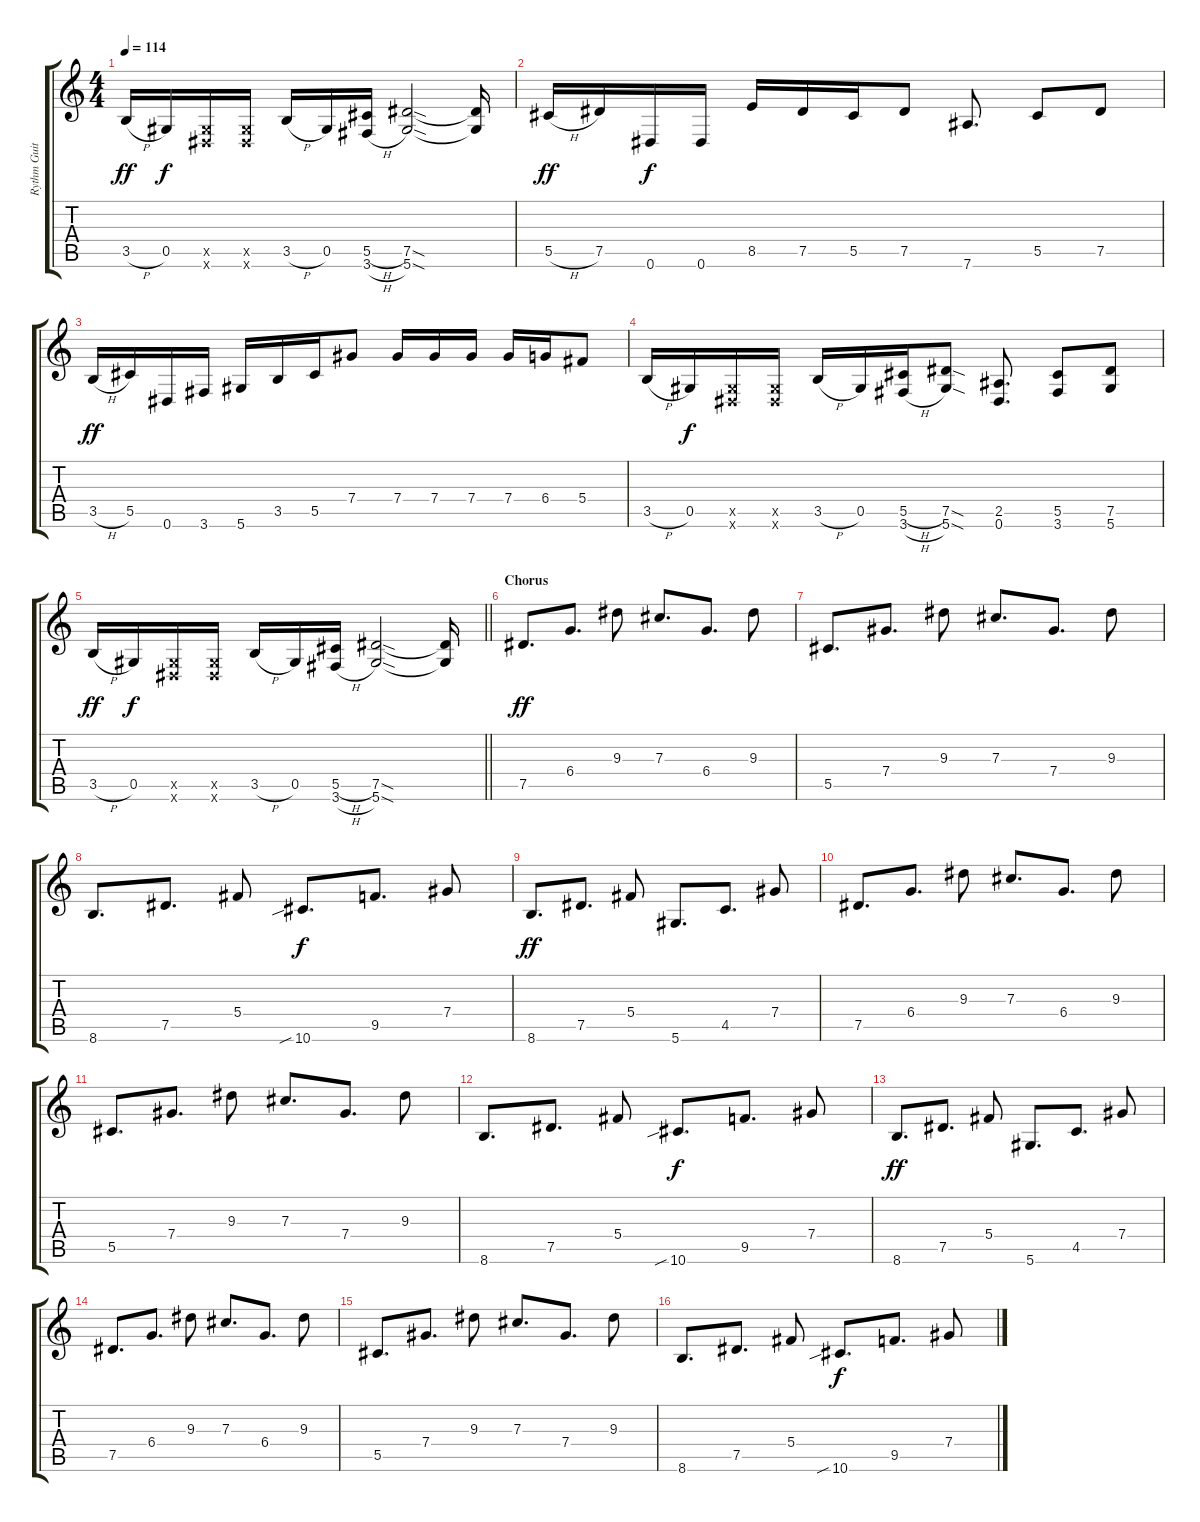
\track ("Rythm Guitar" "Rythm Guit") {instrument distortionguitar}
\staff {score tabs}
\tuning (Eb4 Bb3 Gb3 Db3 Ab2 Eb2) {hide}
\ts (4 4)
\tempo 114
\clef g2
\ks c
3.5{h}.16{dy ff} 0.5.16{dy f} (0.5{x} 0.6{x}).16 (0.5{x} 0.6{x}).16 3.5{h}.16 0.5.16 (5.5{h} 3.6{h}).16 (7.5{sod} 5.6{sod}).2 (7.5{t} 5.6{t}).16 |
5.5{h}.16{dy ff} 7.5.16 0.6.16{dy f} 0.6.16 8.5.16 7.5.16 5.5.16 7.5.8 7.6.8{d} 5.5.8 7.5.8 |
3.5{h}.16{dy ff} 5.5.16 0.6.16 3.6.16 5.6.16 3.5.16 5.5.16 7.4.8 7.4.16 7.4.16 7.4.16 7.4.16 6.4.16 5.4.8 |
3.5{h}.16 0.5.16{dy f} (0.5{x} 0.6{x}).16 (0.5{x} 0.6{x}).16 3.5{h}.16 0.5.16 (5.5{h} 3.6{h}).16 (7.5{sod} 5.6{sod}).8 (2.5 0.6).8{d} (5.5 3.6).8 (7.5 5.6).8 |
\barLineRight lightlight
3.5{h}.16{dy ff} 0.5.16{dy f} (0.5{x} 0.6{x}).16 (0.5{x} 0.6{x}).16 3.5{h}.16 0.5.16 (5.5{h} 3.6{h}).16 (7.5{sod} 5.6{sod}).2 (7.5{t} 5.6{t}).16 |
\section ("" "Chorus")
7.5.8{d dy ff} 6.4.8{d} 9.3.8 7.3.8{d} 6.4.8{d} 9.3.8 |
5.5.8{d} 7.4.8{d} 9.3.8 7.3.8{d} 7.4.8{d} 9.3.8 |
8.6.8{d} 7.5.8{d} 5.4.8 10.6{sib}.8{d dy f} 9.5.8{d} 7.4.8 |
8.6.8{d dy ff} 7.5.8{d} 5.4.8 5.6.8{d} 4.5.8{d} 7.4.8 |
7.5.8{d} 6.4.8{d} 9.3.8 7.3.8{d} 6.4.8{d} 9.3.8 |
5.5.8{d} 7.4.8{d} 9.3.8 7.3.8{d} 7.4.8{d} 9.3.8 |
8.6.8{d} 7.5.8{d} 5.4.8 10.6{sib}.8{d dy f} 9.5.8{d} 7.4.8 |
8.6.8{d dy ff} 7.5.8{d} 5.4.8 5.6.8{d} 4.5.8{d} 7.4.8 |
7.5.8{d} 6.4.8{d} 9.3.8 7.3.8{d} 6.4.8{d} 9.3.8 |
5.5.8{d} 7.4.8{d} 9.3.8 7.3.8{d} 7.4.8{d} 9.3.8 |
8.6.8{d} 7.5.8{d} 5.4.8 10.6{sib}.8{d dy f} 9.5.8{d} 7.4.8
